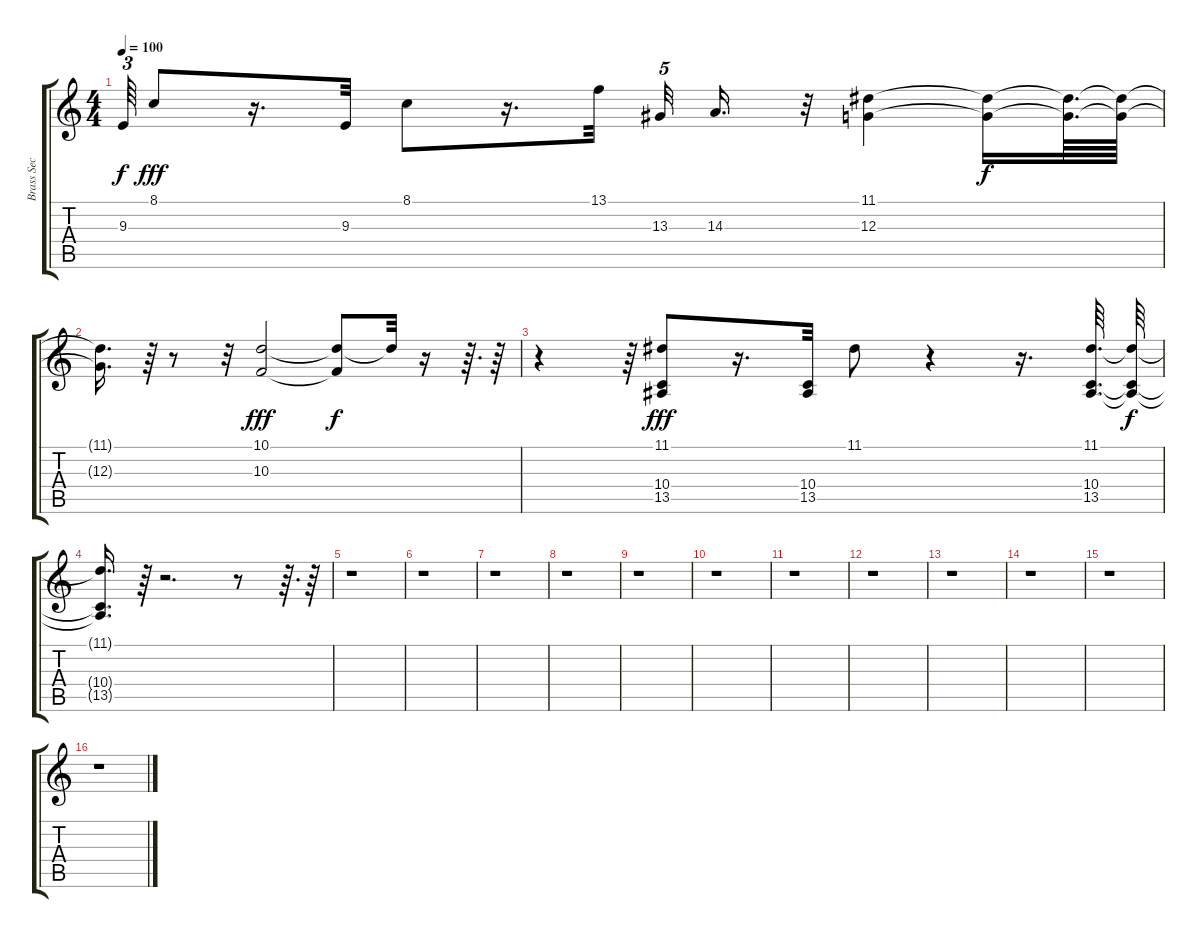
\track ("Brass Sec" "Brass Sec") {instrument brasssection}
\staff {score tabs}
\tuning (E4 B3 G3 D3 A2 E2) {hide}
\ts (4 4)
\tempo 100
\clef g2
\ks c
9.3{t}.64{tu (3 2) dy f} 8.1.8{dy fff} r.16{d} 9.3.32 8.1.8 r.16{d} 13.1.32 13.3.32{tu (5 4)} 14.3.16{d} r.32 (11.1 12.3).4 (11.1{t} 12.3{t}).16{dy f} (11.1{t} 12.3{t}).64{d} (11.1{t} 12.3{t}).64 |
(11.1{t} 12.3{t}).16{d} r.64 r.8 r.32 (10.1 10.3).2{dy fff} (10.1{t} 10.3{t}).8{dy f} 10.1{t}.32 r.16 r.64{d} r.64 |
r.4 r.64 (11.1 10.4 13.5).8{dy fff} r.16{d} (10.4 13.5).32 11.1.8 r.4 r.16{d} (11.1 10.4 13.5).64{d} (11.1{t} 10.4{t} 13.5{t}).64{dy f} |
(11.1{t} 10.4{t} 13.5{t}).16{d} r.64 r.2{d} r.8 r.64{d} r.64 |
r.1 |
r.1 |
r.1 |
r.1 |
r.1 |
r.1 |
r.1 |
r.1 |
r.1 |
r.1 |
r.1 |
r.1
